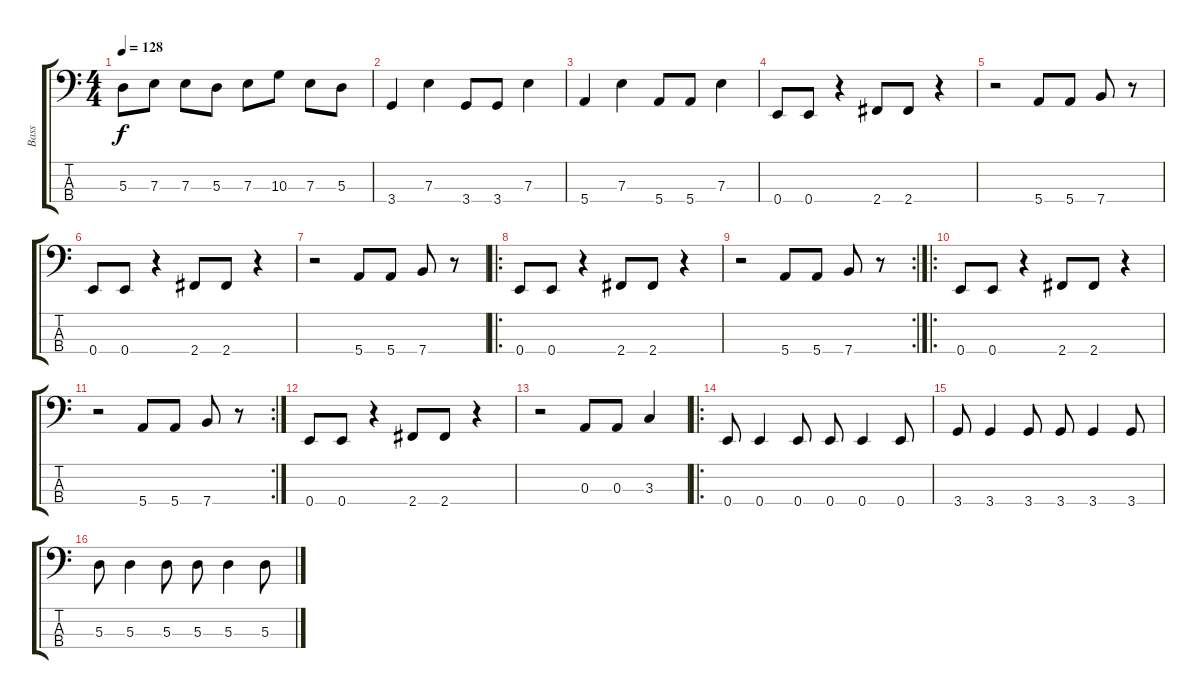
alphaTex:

\track ("Bass" "Bass") {instrument electricbassfinger}
\staff {score tabs}
\tuning (G2 D2 A1 E1) {hide}
\ts (4 4)
\tempo 128
\clef f4
\ks c
5.3.8{dy f} 7.3.8 7.3.8 5.3.8 7.3.8 10.3.8 7.3.8 5.3.8 |
3.4.4 7.3.4 3.4.8 3.4.8 7.3.4 |
5.4.4 7.3.4 5.4.8 5.4.8 7.3.4 |
0.4.8 0.4.8 r.4 2.4.8 2.4.8 r.4 |
r.2 5.4.8 5.4.8 7.4.8 r.8 |
0.4.8 0.4.8 r.4 2.4.8 2.4.8 r.4 |
r.2 5.4.8 5.4.8 7.4.8 r.8 |
\ro
0.4.8 0.4.8 r.4 2.4.8 2.4.8 r.4 |
\rc 2
r.2 5.4.8 5.4.8 7.4.8 r.8 |
\ro
0.4.8 0.4.8 r.4 2.4.8 2.4.8 r.4 |
\rc 2
r.2 5.4.8 5.4.8 7.4.8 r.8 |
0.4.8 0.4.8 r.4 2.4.8 2.4.8 r.4 |
r.2 0.3.8 0.3.8 3.3.4 |
\ro
0.4.8 0.4.4 0.4.8 0.4.8 0.4.4 0.4.8 |
3.4.8 3.4.4 3.4.8 3.4.8 3.4.4 3.4.8 |
5.3.8 5.3.4 5.3.8 5.3.8 5.3.4 5.3.8
